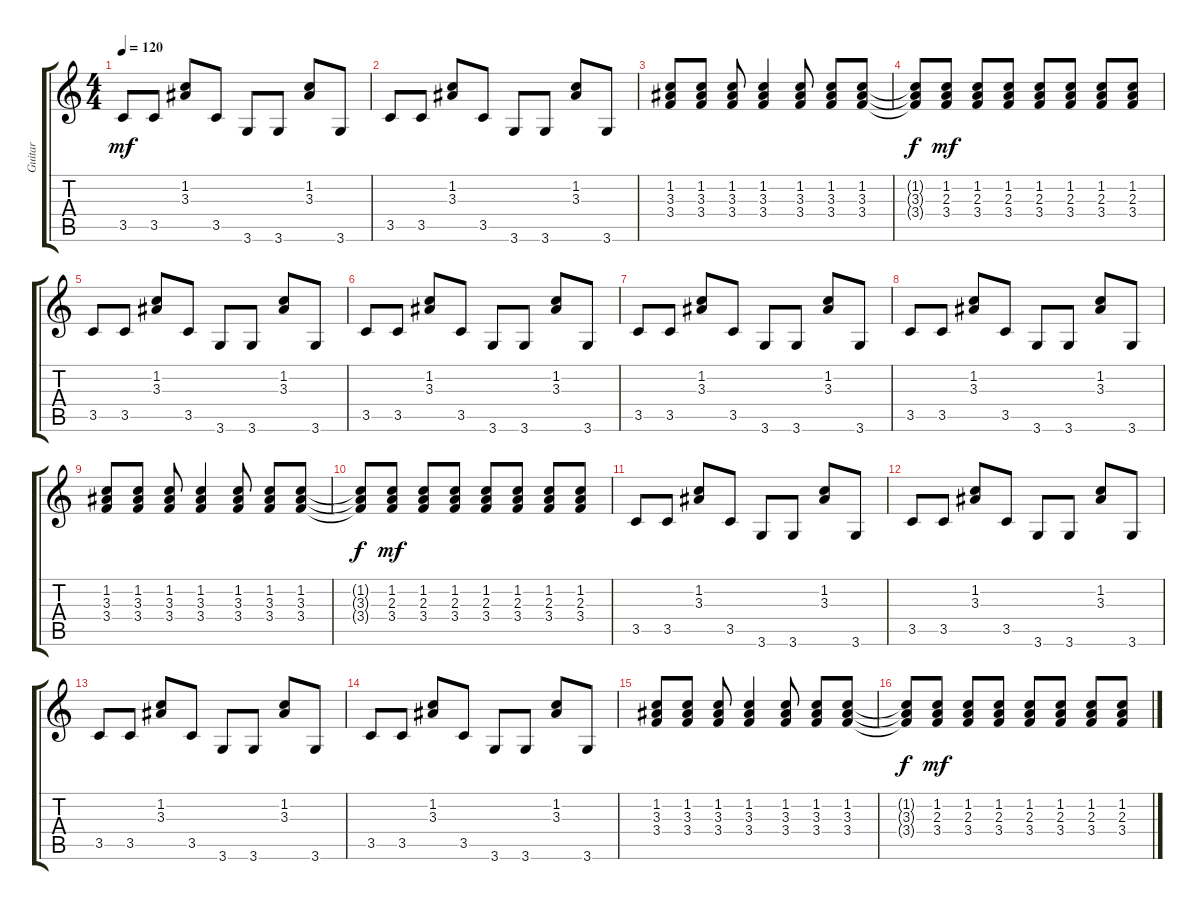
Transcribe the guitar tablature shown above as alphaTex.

\track ("Guitar" "Guitar") {instrument acousticguitarsteel}
\staff {score tabs}
\tuning (E4 B3 G3 D3 A2 E2) {hide}
\ts (4 4)
\tempo 120
\clef g2
\ks c
3.5.8{dy mf} 3.5.8 (1.2 3.3).8 3.5.8 3.6.8 3.6.8 (1.2 3.3).8 3.6.8 |
3.5.8 3.5.8 (1.2 3.3).8 3.5.8 3.6.8 3.6.8 (1.2 3.3).8 3.6.8 |
(1.2 3.3 3.4).8 (1.2 3.3 3.4).8 (1.2 3.3 3.4).8 (1.2 3.3 3.4).4 (1.2 3.3 3.4).8 (1.2 3.3 3.4).8 (1.2 3.3 3.4).8 |
(1.2{t} 3.3{t} 3.4{t}).8{dy f} (1.2 2.3 3.4).8{dy mf} (1.2 2.3 3.4).8 (1.2 2.3 3.4).8 (1.2 2.3 3.4).8 (1.2 2.3 3.4).8 (1.2 2.3 3.4).8 (1.2 2.3 3.4).8 |
3.5.8 3.5.8 (1.2 3.3).8 3.5.8 3.6.8 3.6.8 (1.2 3.3).8 3.6.8 |
3.5.8 3.5.8 (1.2 3.3).8 3.5.8 3.6.8 3.6.8 (1.2 3.3).8 3.6.8 |
3.5.8 3.5.8 (1.2 3.3).8 3.5.8 3.6.8 3.6.8 (1.2 3.3).8 3.6.8 |
3.5.8 3.5.8 (1.2 3.3).8 3.5.8 3.6.8 3.6.8 (1.2 3.3).8 3.6.8 |
(1.2 3.3 3.4).8 (1.2 3.3 3.4).8 (1.2 3.3 3.4).8 (1.2 3.3 3.4).4 (1.2 3.3 3.4).8 (1.2 3.3 3.4).8 (1.2 3.3 3.4).8 |
(1.2{t} 3.3{t} 3.4{t}).8{dy f} (1.2 2.3 3.4).8{dy mf} (1.2 2.3 3.4).8 (1.2 2.3 3.4).8 (1.2 2.3 3.4).8 (1.2 2.3 3.4).8 (1.2 2.3 3.4).8 (1.2 2.3 3.4).8 |
3.5.8 3.5.8 (1.2 3.3).8 3.5.8 3.6.8 3.6.8 (1.2 3.3).8 3.6.8 |
3.5.8 3.5.8 (1.2 3.3).8 3.5.8 3.6.8 3.6.8 (1.2 3.3).8 3.6.8 |
3.5.8 3.5.8 (1.2 3.3).8 3.5.8 3.6.8 3.6.8 (1.2 3.3).8 3.6.8 |
3.5.8 3.5.8 (1.2 3.3).8 3.5.8 3.6.8 3.6.8 (1.2 3.3).8 3.6.8 |
(1.2 3.3 3.4).8 (1.2 3.3 3.4).8 (1.2 3.3 3.4).8 (1.2 3.3 3.4).4 (1.2 3.3 3.4).8 (1.2 3.3 3.4).8 (1.2 3.3 3.4).8 |
(1.2{t} 3.3{t} 3.4{t}).8{dy f} (1.2 2.3 3.4).8{dy mf} (1.2 2.3 3.4).8 (1.2 2.3 3.4).8 (1.2 2.3 3.4).8 (1.2 2.3 3.4).8 (1.2 2.3 3.4).8 (1.2 2.3 3.4).8
